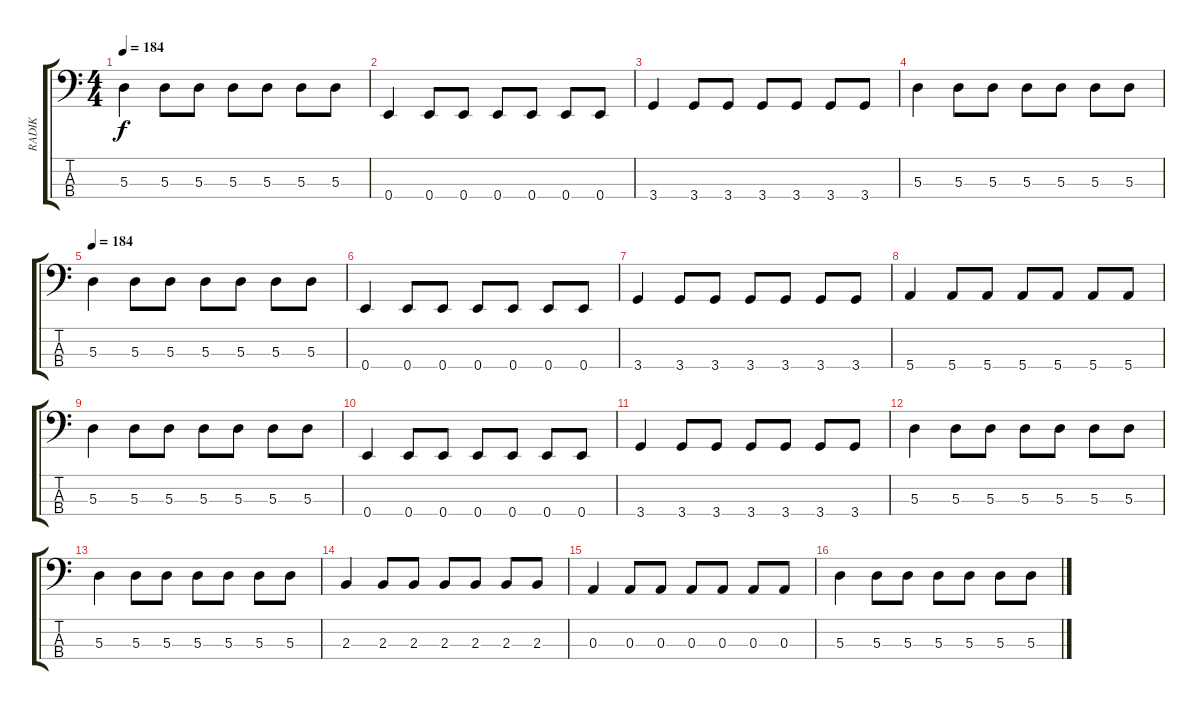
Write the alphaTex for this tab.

\track ("RADIK" "RADIK") {instrument electricbasspick}
\staff {score tabs}
\tuning (G2 D2 A1 E1) {hide}
\ts (4 4)
\tempo 184
\clef f4
\ks c
5.3.4{dy f} 5.3.8 5.3.8 5.3.8 5.3.8 5.3.8 5.3.8 |
0.4.4 0.4.8 0.4.8 0.4.8 0.4.8 0.4.8 0.4.8 |
3.4.4 3.4.8 3.4.8 3.4.8 3.4.8 3.4.8 3.4.8 |
5.3.4 5.3.8 5.3.8 5.3.8 5.3.8 5.3.8 5.3.8 |
\tempo 184
5.3.4 5.3.8 5.3.8 5.3.8 5.3.8 5.3.8 5.3.8 |
0.4.4 0.4.8 0.4.8 0.4.8 0.4.8 0.4.8 0.4.8 |
3.4.4 3.4.8 3.4.8 3.4.8 3.4.8 3.4.8 3.4.8 |
5.4.4 5.4.8 5.4.8 5.4.8 5.4.8 5.4.8 5.4.8 |
5.3.4 5.3.8 5.3.8 5.3.8 5.3.8 5.3.8 5.3.8 |
0.4.4 0.4.8 0.4.8 0.4.8 0.4.8 0.4.8 0.4.8 |
3.4.4 3.4.8 3.4.8 3.4.8 3.4.8 3.4.8 3.4.8 |
5.3.4 5.3.8 5.3.8 5.3.8 5.3.8 5.3.8 5.3.8 |
5.3.4 5.3.8 5.3.8 5.3.8 5.3.8 5.3.8 5.3.8 |
2.3.4 2.3.8 2.3.8 2.3.8 2.3.8 2.3.8 2.3.8 |
0.3.4 0.3.8 0.3.8 0.3.8 0.3.8 0.3.8 0.3.8 |
5.3.4 5.3.8 5.3.8 5.3.8 5.3.8 5.3.8 5.3.8
